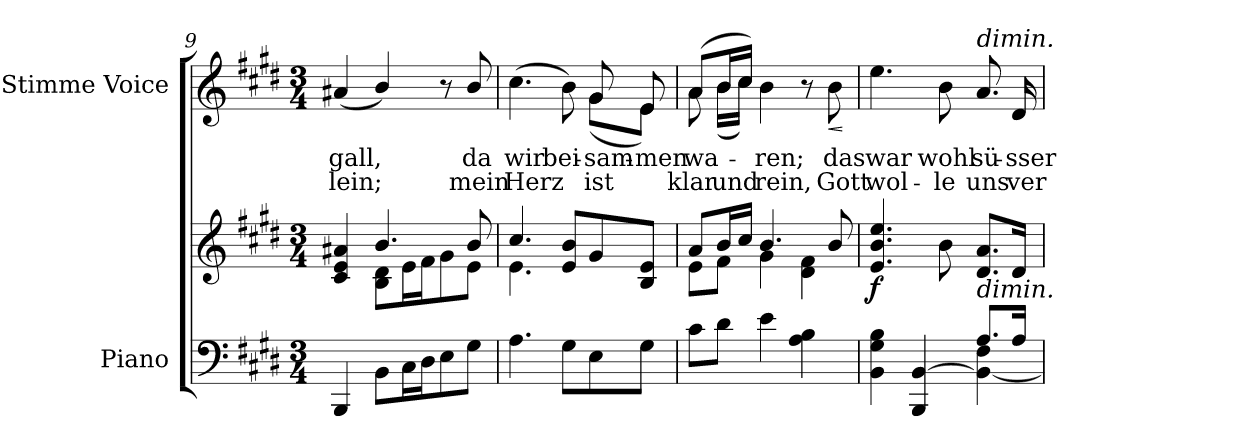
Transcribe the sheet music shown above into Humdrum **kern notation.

**kern	**kern	**dynam	**kern	**text	**text	**dynam
*part2	*part2	*part2	*part1	*part1	*part1	*part1
*staff3	*staff2	*staff2/3	*staff1	*staff1	*staff1	*staff1
*I"Piano	*	*	*I"Stimme Voice	*	*	*
*I'Pno	*	*	*	*	*	*
*clefF4	*clefG2	*	*clefG2	*	*	*
*k[f#c#g#d#]	*k[f#c#g#d#]	*	*k[f#c#g#d#]	*	*	*
*M3/4	*M3/4	*	*M3/4	*	*	*
=9	=9	=9	=9	=9	=9	=9
*	*^	*	*	*	*	*
4BBB/	4c#/ 4e/ 4a#X/	4ryy	.	(4a#X/	-gall,	-lein;	.
8BB\L	4.b/	8B\ 8d#\L	.	4b/)	.	.	.
16C#\L	.	16e\L	.	.	.	.	.
16D#\J	.	16f#\J	.	.	.	.	.
8E\	.	8g#\	.	8r	.	.	.
8G#\J	8b/	8e\J	.	8b/	da	mein	.
=10	=10	=10	=10	=10	=10	=10	=10
*	*	*	*	*^	*	*	*
4.A\	4.cc#/	4.e\	.	(4.cc#\	2ryy	wir	Herz	.
8G#\L	8e/ 8b/L	4.ryy	.	8b\)	.	bei-	.	.
8E\	8g#/	.	.	8g#/	(8g#\L	-sam-	ist	.
8G#\J	8B/ 8e/J	.	.	8e/	8e\J)	-men	.	.
=11	=11	=11	=11	=11	=11	=11	=11	=11
8c#\L	8a/L	8e\L	.	(8a/L	8a\	wa-	klar	.
8d#\J	16b/L	8f#\J	.	16b/L	(16b\LL	.	und	.
.	16cc#/JJ	.	.	16cc#/JJ)	16cc#\JJ)	.	.	.
4e\	4.b/	4g#\	.	4b\	4ryy	-ren;	rein,	.
4A\ 4B\	.	4d#\ 4f#\	.	8r	4ryy	.	.	.
!	!	!	!	!	!	!	!	!LO:HP:b
.	8b/	.	.	8b\	.	das	Gott	<
*	*v	*v	*	*	*	*	*	*
*	*	*	*v	*v	*	*	*
.	.	.	.	.	.	[
=12	=12	=12	=12	=12	=12	=12
*^	*	*	*	*	*	*
!	!	!	!LO:DY:b	!	!	!	!
2ryy	4BB\ 4G#\ 4B\	4.e/ 4.b/ 4.ee/	f	4.ee\	war	wol-	.
.	4BBB/ [<4BB/	.	.	.	.	.	.
.	.	8b\	.	8b\	wohl	-le	.
!	!	!	!	!LO:TX:a:i:t=dimin.	!	!	!
!	!	!LO:TX:b:i:t=dimin.	!	!	!	!	!
8.A/L	4BB\_ 4F#\	8.d#/ 8.a/L	.	8.a/	sü-	uns	.
16A/Jk	.	16d#/Jk	.	16d#/	-sser	ver-	.
*v	*v	*	*	*	*	*	*
=	=	=	=	=	=	=
*-	*-	*-	*-	*-	*-	*-
